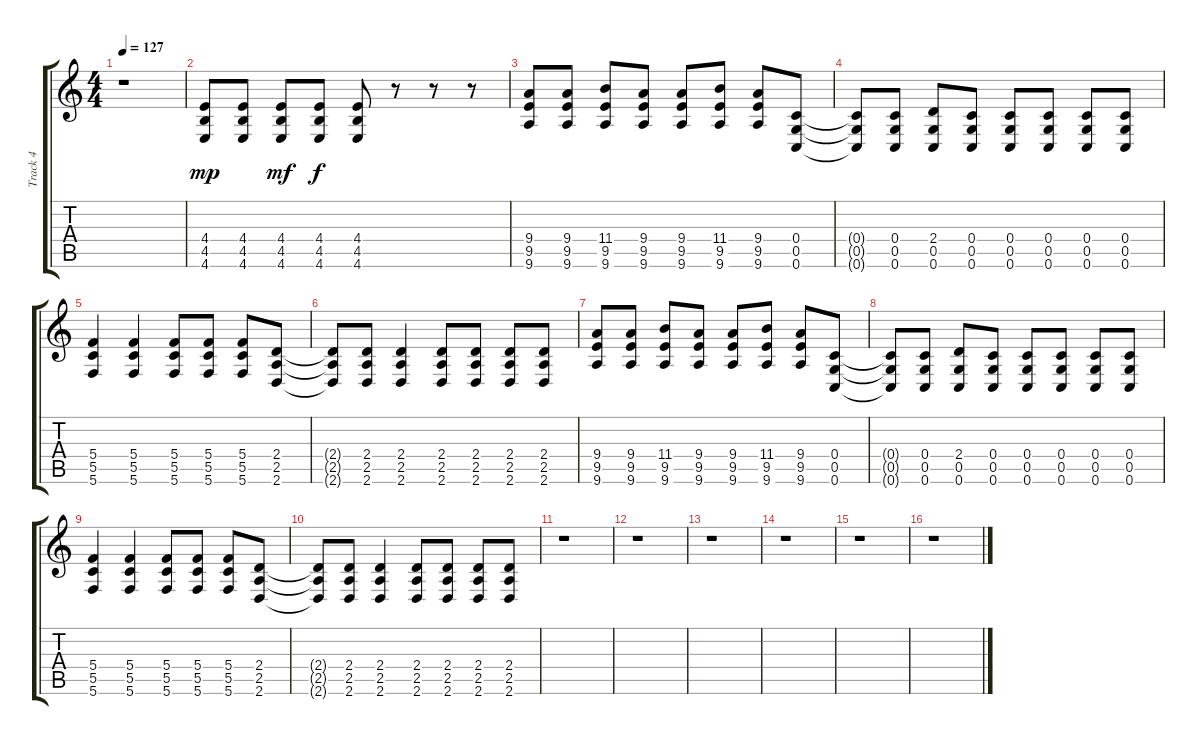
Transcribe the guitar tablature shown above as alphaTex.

\track ("Track 4" "Track 4") {instrument overdrivenguitar}
\staff {score tabs}
\tuning (D4 A3 F3 C3 G2 C2) {hide}
\ts (4 4)
\tempo 127
\clef g2
\ks c
r.1{dy mp} |
(4.4 4.5 4.6).8 (4.4 4.5 4.6).8 (4.4 4.5 4.6).8{dy mf} (4.4 4.5 4.6).8{dy f} (4.4 4.5 4.6).8 r.8 r.8 r.8 |
(9.4 9.5 9.6).8 (9.4 9.5 9.6).8 (11.4 9.5 9.6).8 (9.4 9.5 9.6).8 (9.4 9.5 9.6).8 (11.4 9.5 9.6).8 (9.4 9.5 9.6).8 (0.4 0.5 0.6).8 |
(0.4{t} 0.5{t} 0.6{t}).8 (0.4 0.5 0.6).8 (2.4 0.5 0.6).8 (0.4 0.5 0.6).8 (0.4 0.5 0.6).8 (0.4 0.5 0.6).8 (0.4 0.5 0.6).8 (0.4 0.5 0.6).8 |
(5.4 5.5 5.6).4 (5.4 5.5 5.6).4 (5.4 5.5 5.6).8 (5.4 5.5 5.6).8 (5.4 5.5 5.6).8 (2.4 2.5 2.6).8 |
(2.4{t} 2.5{t} 2.6{t}).8 (2.4 2.5 2.6).8 (2.4 2.5 2.6).4 (2.4 2.5 2.6).8 (2.4 2.5 2.6).8 (2.4 2.5 2.6).8 (2.4 2.5 2.6).8 |
(9.4 9.5 9.6).8 (9.4 9.5 9.6).8 (11.4 9.5 9.6).8 (9.4 9.5 9.6).8 (9.4 9.5 9.6).8 (11.4 9.5 9.6).8 (9.4 9.5 9.6).8 (0.4 0.5 0.6).8 |
(0.4{t} 0.5{t} 0.6{t}).8 (0.4 0.5 0.6).8 (2.4 0.5 0.6).8 (0.4 0.5 0.6).8 (0.4 0.5 0.6).8 (0.4 0.5 0.6).8 (0.4 0.5 0.6).8 (0.4 0.5 0.6).8 |
(5.4 5.5 5.6).4 (5.4 5.5 5.6).4 (5.4 5.5 5.6).8 (5.4 5.5 5.6).8 (5.4 5.5 5.6).8 (2.4 2.5 2.6).8 |
(2.4{t} 2.5{t} 2.6{t}).8 (2.4 2.5 2.6).8 (2.4 2.5 2.6).4 (2.4 2.5 2.6).8 (2.4 2.5 2.6).8 (2.4 2.5 2.6).8 (2.4 2.5 2.6).8 |
r.1 |
r.1 |
r.1 |
r.1 |
r.1 |
r.1
